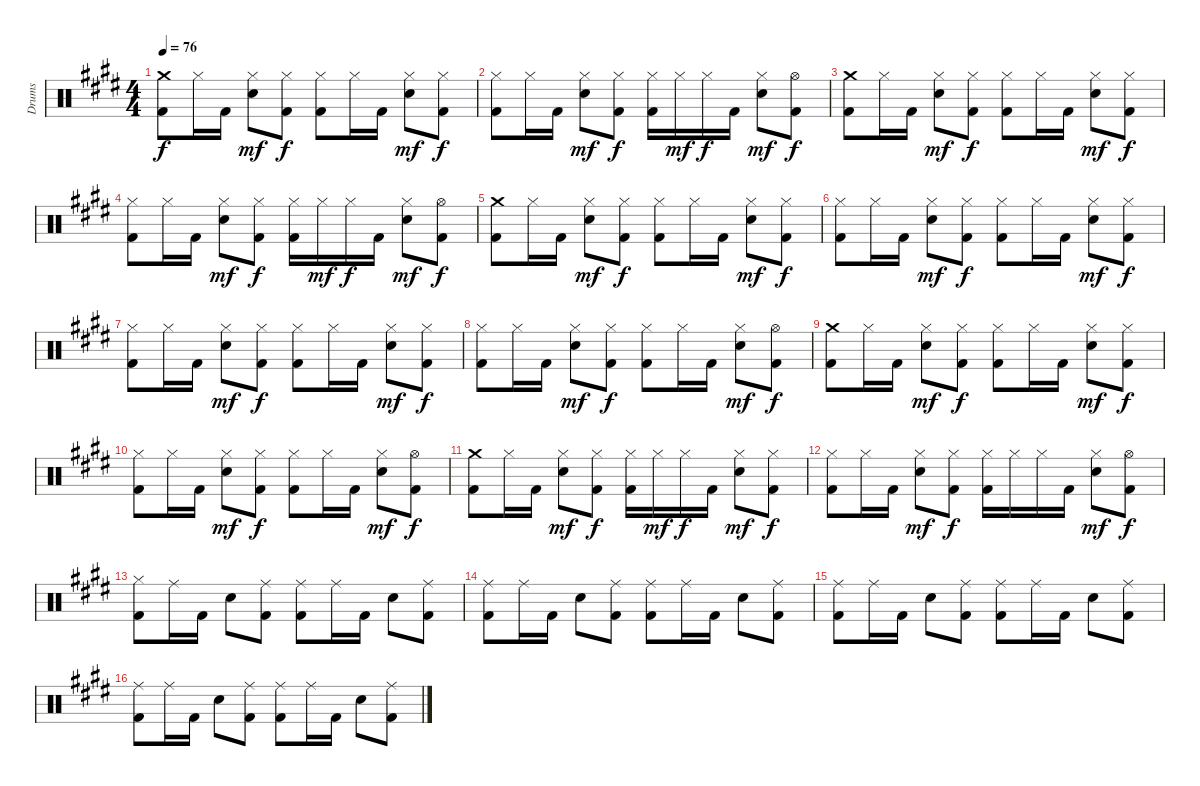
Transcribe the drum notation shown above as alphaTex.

\track ("Drums" "Drums") {instrument percussion}
\staff {score}
\articulation defaults
\ts (4 4)
\tempo 76
\clef neutral
\ks e
("Crash medium (hit)" "Kick (hit) 2").8{dy f} "Hi-Hat (closed)".16 "Kick (hit) 2".16 ("Hi-Hat (closed)" "Electric Snare (hit)").8{dy mf} ("Hi-Hat (closed)" "Kick (hit) 2").8{dy f} ("Hi-Hat (closed)" "Kick (hit) 2").8 "Hi-Hat (closed)".16 "Kick (hit) 2".16 ("Hi-Hat (closed)" "Electric Snare (hit)").8{dy mf} ("Hi-Hat (closed)" "Kick (hit) 2").8{dy f} |
("Hi-Hat (closed)" "Kick (hit) 2").8 "Hi-Hat (closed)".16 "Kick (hit) 2".16 ("Hi-Hat (closed)" "Electric Snare (hit)").8{dy mf} ("Hi-Hat (closed)" "Kick (hit) 2").8{dy f} ("Hi-Hat (closed)" "Kick (hit) 2").16 "Hi-Hat (closed)".16{dy mf} "Hi-Hat (closed)".16{dy f} "Kick (hit) 2".16 ("Hi-Hat (closed)" "Electric Snare (hit)").8{dy mf} ("Hi-Hat (open)" "Kick (hit) 2").8{dy f} |
("Crash medium (hit)" "Kick (hit) 2").8 "Hi-Hat (closed)".16 "Kick (hit) 2".16 ("Hi-Hat (closed)" "Electric Snare (hit)").8{dy mf} ("Hi-Hat (closed)" "Kick (hit) 2").8{dy f} ("Hi-Hat (closed)" "Kick (hit) 2").8 "Hi-Hat (closed)".16 "Kick (hit) 2".16 ("Hi-Hat (closed)" "Electric Snare (hit)").8{dy mf} ("Hi-Hat (closed)" "Kick (hit) 2").8{dy f} |
("Hi-Hat (closed)" "Kick (hit) 2").8 "Hi-Hat (closed)".16 "Kick (hit) 2".16 ("Hi-Hat (closed)" "Electric Snare (hit)").8{dy mf} ("Hi-Hat (closed)" "Kick (hit) 2").8{dy f} ("Hi-Hat (closed)" "Kick (hit) 2").16 "Hi-Hat (closed)".16{dy mf} "Hi-Hat (closed)".16{dy f} "Kick (hit) 2".16 ("Hi-Hat (closed)" "Electric Snare (hit)").8{dy mf} ("Hi-Hat (open)" "Kick (hit) 2").8{dy f} |
("Crash medium (hit)" "Kick (hit) 2").8 "Hi-Hat (closed)".16 "Kick (hit) 2".16 ("Hi-Hat (closed)" "Electric Snare (hit)").8{dy mf} ("Hi-Hat (closed)" "Kick (hit) 2").8{dy f} ("Hi-Hat (closed)" "Kick (hit) 2").8 "Hi-Hat (closed)".16 "Kick (hit) 2".16 ("Hi-Hat (closed)" "Electric Snare (hit)").8{dy mf} ("Hi-Hat (closed)" "Kick (hit) 2").8{dy f} |
("Hi-Hat (closed)" "Kick (hit) 2").8 "Hi-Hat (closed)".16 "Kick (hit) 2".16 ("Hi-Hat (closed)" "Electric Snare (hit)").8{dy mf} ("Hi-Hat (closed)" "Kick (hit) 2").8{dy f} ("Hi-Hat (closed)" "Kick (hit) 2").8 "Hi-Hat (closed)".16 "Kick (hit) 2".16 ("Hi-Hat (closed)" "Electric Snare (hit)").8{dy mf} ("Hi-Hat (closed)" "Kick (hit) 2").8{dy f} |
("Hi-Hat (closed)" "Kick (hit) 2").8 "Hi-Hat (closed)".16 "Kick (hit) 2".16 ("Hi-Hat (closed)" "Electric Snare (hit)").8{dy mf} ("Hi-Hat (closed)" "Kick (hit) 2").8{dy f} ("Hi-Hat (closed)" "Kick (hit) 2").8 "Hi-Hat (closed)".16 "Kick (hit) 2".16 ("Hi-Hat (closed)" "Electric Snare (hit)").8{dy mf} ("Hi-Hat (closed)" "Kick (hit) 2").8{dy f} |
("Hi-Hat (closed)" "Kick (hit) 2").8 "Hi-Hat (closed)".16 "Kick (hit) 2".16 ("Hi-Hat (closed)" "Electric Snare (hit)").8{dy mf} ("Hi-Hat (closed)" "Kick (hit) 2").8{dy f} ("Hi-Hat (closed)" "Kick (hit) 2").8 "Hi-Hat (closed)".16 "Kick (hit) 2".16 ("Hi-Hat (closed)" "Electric Snare (hit)").8{dy mf} ("Hi-Hat (open)" "Kick (hit) 2").8{dy f} |
("Crash medium (hit)" "Kick (hit) 2").8 "Hi-Hat (closed)".16 "Kick (hit) 2".16 ("Hi-Hat (closed)" "Electric Snare (hit)").8{dy mf} ("Hi-Hat (closed)" "Kick (hit) 2").8{dy f} ("Hi-Hat (closed)" "Kick (hit) 2").8 "Hi-Hat (closed)".16 "Kick (hit) 2".16 ("Hi-Hat (closed)" "Electric Snare (hit)").8{dy mf} ("Hi-Hat (closed)" "Kick (hit) 2").8{dy f} |
("Hi-Hat (closed)" "Kick (hit) 2").8 "Hi-Hat (closed)".16 "Kick (hit) 2".16 ("Hi-Hat (closed)" "Electric Snare (hit)").8{dy mf} ("Hi-Hat (closed)" "Kick (hit) 2").8{dy f} ("Hi-Hat (closed)" "Kick (hit) 2").8 "Hi-Hat (closed)".16 "Kick (hit) 2".16 ("Hi-Hat (closed)" "Electric Snare (hit)").8{dy mf} ("Hi-Hat (open)" "Kick (hit) 2").8{dy f} |
("Crash medium (hit)" "Kick (hit) 2").8 "Hi-Hat (closed)".16 "Kick (hit) 2".16 ("Hi-Hat (closed)" "Electric Snare (hit)").8{dy mf} ("Hi-Hat (closed)" "Kick (hit) 2").8{dy f} ("Hi-Hat (closed)" "Kick (hit) 2").16 "Hi-Hat (closed)".16{dy mf} "Hi-Hat (closed)".16{dy f} "Kick (hit) 2".16 ("Hi-Hat (closed)" "Electric Snare (hit)").8{dy mf} ("Hi-Hat (closed)" "Kick (hit) 2").8{dy f} |
("Hi-Hat (closed)" "Kick (hit) 2").8 "Hi-Hat (closed)".16 "Kick (hit) 2".16 ("Hi-Hat (closed)" "Electric Snare (hit)").8{dy mf} ("Hi-Hat (closed)" "Kick (hit) 2").8{dy f} ("Hi-Hat (closed)" "Kick (hit) 2").16 "Hi-Hat (closed)".16 "Hi-Hat (closed)".16 "Kick (hit) 2".16 ("Hi-Hat (closed)" "Electric Snare (hit)").8{dy mf} ("Hi-Hat (open)" "Kick (hit) 2").8{dy f} |
("Hi-Hat (closed)" "Kick (hit) 2").8 "Ride (middle)".16 "Kick (hit) 2".16 "Electric Snare (hit)".8 ("Ride (middle)" "Kick (hit) 2").8 ("Ride (middle)" "Kick (hit) 2").8 "Ride (middle)".16 "Kick (hit) 2".16 "Electric Snare (hit)".8 ("Ride (middle)" "Kick (hit) 2").8 |
("Ride (middle)" "Kick (hit) 2").8 "Ride (middle)".16 "Kick (hit) 2".16 "Electric Snare (hit)".8 ("Ride (middle)" "Kick (hit) 2").8 ("Ride (middle)" "Kick (hit) 2").8 "Ride (middle)".16 "Kick (hit) 2".16 "Electric Snare (hit)".8 ("Ride (middle)" "Kick (hit) 2").8 |
("Ride (middle)" "Kick (hit) 2").8 "Ride (middle)".16 "Kick (hit) 2".16 "Electric Snare (hit)".8 ("Ride (middle)" "Kick (hit) 2").8 ("Ride (middle)" "Kick (hit) 2").8 "Ride (middle)".16 "Kick (hit) 2".16 "Electric Snare (hit)".8 ("Ride (middle)" "Kick (hit) 2").8 |
("Ride (middle)" "Kick (hit) 2").8 "Ride (middle)".16 "Kick (hit) 2".16 "Electric Snare (hit)".8 ("Ride (middle)" "Kick (hit) 2").8 ("Ride (middle)" "Kick (hit) 2").8 "Ride (middle)".16 "Kick (hit) 2".16 "Electric Snare (hit)".8 ("Ride (middle)" "Kick (hit) 2").8
